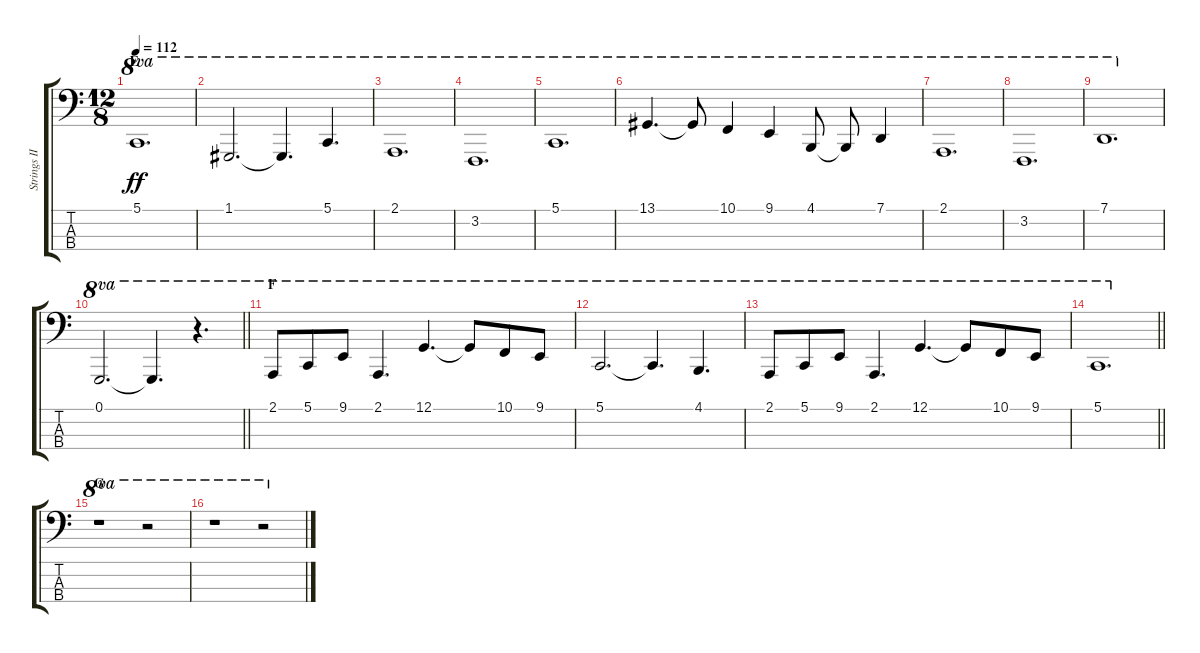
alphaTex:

\track ("Strings II" "Strings II") {instrument stringensemble1}
\staff {score tabs}
\tuning (G2 D2 A1 E1) {hide}
\ts (12 8)
\section ("" "E")
\tempo 112
\clef f4
\ks c
5.1.1{d ot 8va dy ff} |
1.1.2{d ot 8va} 1.1{t}.4{d ot 8va} 5.1.4{d ot 8va} |
2.1.1{d ot 8va} |
3.2.1{d ot 8va} |
5.1.1{d ot 8va} |
13.1.4{d ot 8va} 13.1{t}.8{ot 8va} 10.1.4{ot 8va} 9.1.4{ot 8va} 4.1.8{ot 8va} 4.1{t}.8{ot 8va} 7.1.4{ot 8va} |
2.1.1{d ot 8va} |
3.2.1{d ot 8va} |
7.1.1{d ot 8va} |
\barLineRight lightlight
0.1.2{d ot 8va} 0.1{t}.4{d ot 8va} r.4{d ot 8va} |
\section ("" "F")
2.1.8{ot 8va} 5.1.8{ot 8va} 9.1.8{ot 8va} 2.1.4{d ot 8va} 12.1.4{d ot 8va} 12.1{t}.8{ot 8va} 10.1.8{ot 8va} 9.1.8{ot 8va} |
5.1.2{d ot 8va} 5.1{t}.4{d ot 8va} 4.1.4{d ot 8va} |
2.1.8{ot 8va} 5.1.8{ot 8va} 9.1.8{ot 8va} 2.1.4{d ot 8va} 12.1.4{d ot 8va} 12.1{t}.8{ot 8va} 10.1.8{ot 8va} 9.1.8{ot 8va} |
\barLineRight lightlight
5.1.1{d ot 8va} |
\section ("" "G")
r.1{ot 8va} r.2{ot 8va} |
r.1{ot 8va} r.2{ot 8va}
